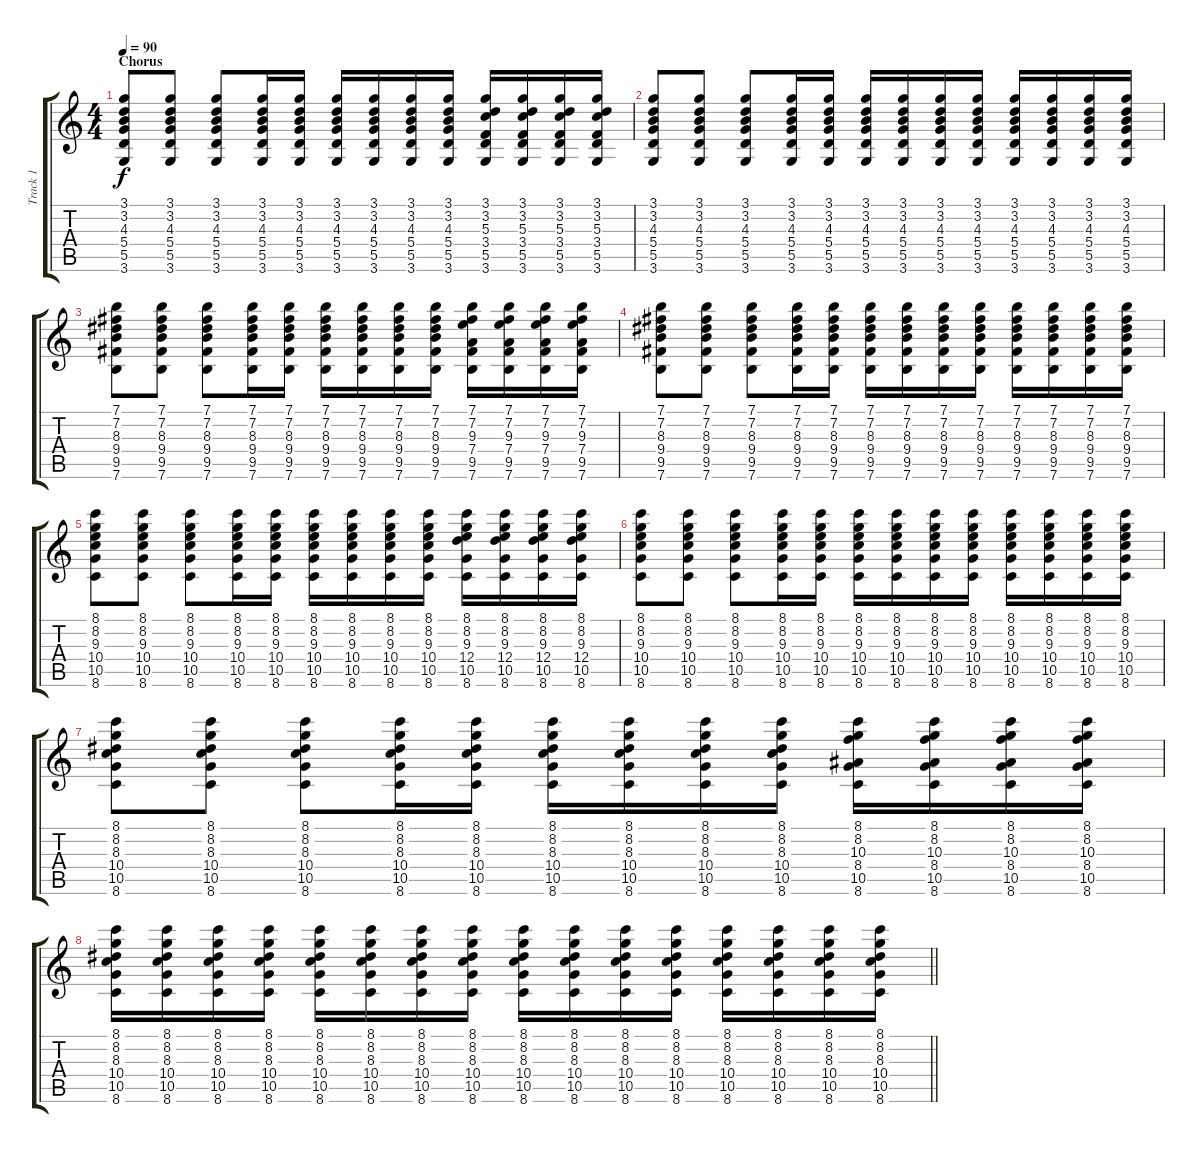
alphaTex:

\track ("Track 1" "Track 1") {instrument acousticguitarsteel}
\staff {score tabs}
\tuning (E4 B3 G3 D3 A2 E2) {hide}
\ts (4 4)
\section ("" "Chorus")
\tempo 90
\clef g2
\ks c
(3.1 3.2 4.3 5.4 5.5 3.6).8{dy f} (3.1 3.2 4.3 5.4 5.5 3.6).8 (3.1 3.2 4.3 5.4 5.5 3.6).8 (3.1 3.2 4.3 5.4 5.5 3.6).16 (3.1 3.2 4.3 5.4 5.5 3.6).16 (3.1 3.2 4.3 5.4 5.5 3.6).16 (3.1 3.2 4.3 5.4 5.5 3.6).16 (3.1 3.2 4.3 5.4 5.5 3.6).16 (3.1 3.2 4.3 5.4 5.5 3.6).16 (3.1 3.2 5.3 3.4 5.5 3.6).16 (3.1 3.2 5.3 3.4 5.5 3.6).16 (3.1 3.2 5.3 3.4 5.5 3.6).16 (3.1 3.2 5.3 3.4 5.5 3.6).16 |
(3.1 3.2 4.3 5.4 5.5 3.6).8 (3.1 3.2 4.3 5.4 5.5 3.6).8 (3.1 3.2 4.3 5.4 5.5 3.6).8 (3.1 3.2 4.3 5.4 5.5 3.6).16 (3.1 3.2 4.3 5.4 5.5 3.6).16 (3.1 3.2 4.3 5.4 5.5 3.6).16 (3.1 3.2 4.3 5.4 5.5 3.6).16 (3.1 3.2 4.3 5.4 5.5 3.6).16 (3.1 3.2 4.3 5.4 5.5 3.6).16 (3.1 3.2 4.3 5.4 5.5 3.6).16 (3.1 3.2 4.3 5.4 5.5 3.6).16 (3.1 3.2 4.3 5.4 5.5 3.6).16 (3.1 3.2 4.3 5.4 5.5 3.6).16 |
(7.1 7.2 8.3 9.4 9.5 7.6).8 (7.1 7.2 8.3 9.4 9.5 7.6).8 (7.1 7.2 8.3 9.4 9.5 7.6).8 (7.1 7.2 8.3 9.4 9.5 7.6).16 (7.1 7.2 8.3 9.4 9.5 7.6).16 (7.1 7.2 8.3 9.4 9.5 7.6).16 (7.1 7.2 8.3 9.4 9.5 7.6).16 (7.1 7.2 8.3 9.4 9.5 7.6).16 (7.1 7.2 8.3 9.4 9.5 7.6).16 (7.1 7.2 9.3 7.4 9.5 7.6).16 (7.1 7.2 9.3 7.4 9.5 7.6).16 (7.1 7.2 9.3 7.4 9.5 7.6).16 (7.1 7.2 9.3 7.4 9.5 7.6).16 |
(7.1 7.2 8.3 9.4 9.5 7.6).8 (7.1 7.2 8.3 9.4 9.5 7.6).8 (7.1 7.2 8.3 9.4 9.5 7.6).8 (7.1 7.2 8.3 9.4 9.5 7.6).16 (7.1 7.2 8.3 9.4 9.5 7.6).16 (7.1 7.2 8.3 9.4 9.5 7.6).16 (7.1 7.2 8.3 9.4 9.5 7.6).16 (7.1 7.2 8.3 9.4 9.5 7.6).16 (7.1 7.2 8.3 9.4 9.5 7.6).16 (7.1 7.2 8.3 9.4 9.5 7.6).16 (7.1 7.2 8.3 9.4 9.5 7.6).16 (7.1 7.2 8.3 9.4 9.5 7.6).16 (7.1 7.2 8.3 9.4 9.5 7.6).16 |
(8.1 8.2 9.3 10.4 10.5 8.6).8 (8.1 8.2 9.3 10.4 10.5 8.6).8 (8.1 8.2 9.3 10.4 10.5 8.6).8 (8.1 8.2 9.3 10.4 10.5 8.6).16 (8.1 8.2 9.3 10.4 10.5 8.6).16 (8.1 8.2 9.3 10.4 10.5 8.6).16 (8.1 8.2 9.3 10.4 10.5 8.6).16 (8.1 8.2 9.3 10.4 10.5 8.6).16 (8.1 8.2 9.3 10.4 10.5 8.6).16 (8.1 8.2 9.3 12.4 10.5 8.6).16 (8.1 8.2 9.3 12.4 10.5 8.6).16 (8.1 8.2 9.3 12.4 10.5 8.6).16 (8.1 8.2 9.3 12.4 10.5 8.6).16 |
(8.1 8.2 9.3 10.4 10.5 8.6).8 (8.1 8.2 9.3 10.4 10.5 8.6).8 (8.1 8.2 9.3 10.4 10.5 8.6).8 (8.1 8.2 9.3 10.4 10.5 8.6).16 (8.1 8.2 9.3 10.4 10.5 8.6).16 (8.1 8.2 9.3 10.4 10.5 8.6).16 (8.1 8.2 9.3 10.4 10.5 8.6).16 (8.1 8.2 9.3 10.4 10.5 8.6).16 (8.1 8.2 9.3 10.4 10.5 8.6).16 (8.1 8.2 9.3 10.4 10.5 8.6).16 (8.1 8.2 9.3 10.4 10.5 8.6).16 (8.1 8.2 9.3 10.4 10.5 8.6).16 (8.1 8.2 9.3 10.4 10.5 8.6).16 |
(8.1 8.2 8.3 10.4 10.5 8.6).8 (8.1 8.2 8.3 10.4 10.5 8.6).8 (8.1 8.2 8.3 10.4 10.5 8.6).8 (8.1 8.2 8.3 10.4 10.5 8.6).16 (8.1 8.2 8.3 10.4 10.5 8.6).16 (8.1 8.2 8.3 10.4 10.5 8.6).16 (8.1 8.2 8.3 10.4 10.5 8.6).16 (8.1 8.2 8.3 10.4 10.5 8.6).16 (8.1 8.2 8.3 10.4 10.5 8.6).16 (8.1 8.2 10.3 8.4 10.5 8.6).16 (8.1 8.2 10.3 8.4 10.5 8.6).16 (8.1 8.2 10.3 8.4 10.5 8.6).16 (8.1 8.2 10.3 8.4 10.5 8.6).16 |
\barLineRight lightlight
(8.1 8.2 8.3 10.4 10.5 8.6).16 (8.1 8.2 8.3 10.4 10.5 8.6).16 (8.1 8.2 8.3 10.4 10.5 8.6).16 (8.1 8.2 8.3 10.4 10.5 8.6).16 (8.1 8.2 8.3 10.4 10.5 8.6).16 (8.1 8.2 8.3 10.4 10.5 8.6).16 (8.1 8.2 8.3 10.4 10.5 8.6).16 (8.1 8.2 8.3 10.4 10.5 8.6).16 (8.1 8.2 8.3 10.4 10.5 8.6).16 (8.1 8.2 8.3 10.4 10.5 8.6).16 (8.1 8.2 8.3 10.4 10.5 8.6).16 (8.1 8.2 8.3 10.4 10.5 8.6).16 (8.1 8.2 8.3 10.4 10.5 8.6).16 (8.1 8.2 8.3 10.4 10.5 8.6).16 (8.1 8.2 8.3 10.4 10.5 8.6).16 (8.1 8.2 8.3 10.4 10.5 8.6).16
